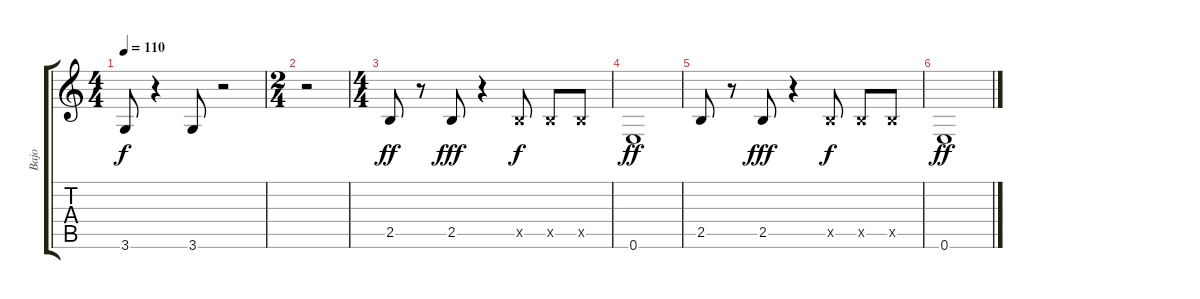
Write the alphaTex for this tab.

\track ("Bajo" "Bajo") {instrument electricbassfinger}
\staff {score tabs}
\tuning (E4 B3 G3 D3 A2 E2) {hide}
\ts (4 4)
\tempo 110
\clef g2
\ks c
3.6.8{dy f} r.4 3.6.8 r.2 |
\ts (2 4)
r.2 |
\ts (4 4)
2.5.8{dy ff} r.8 2.5.8{dy fff} r.4 2.5{x}.8{dy f} 2.5{x}.8 2.5{x}.8 |
0.6.1{dy ff} |
2.5.8 r.8 2.5.8{dy fff} r.4 2.5{x}.8{dy f} 2.5{x}.8 2.5{x}.8 |
0.6.1{dy ff}
